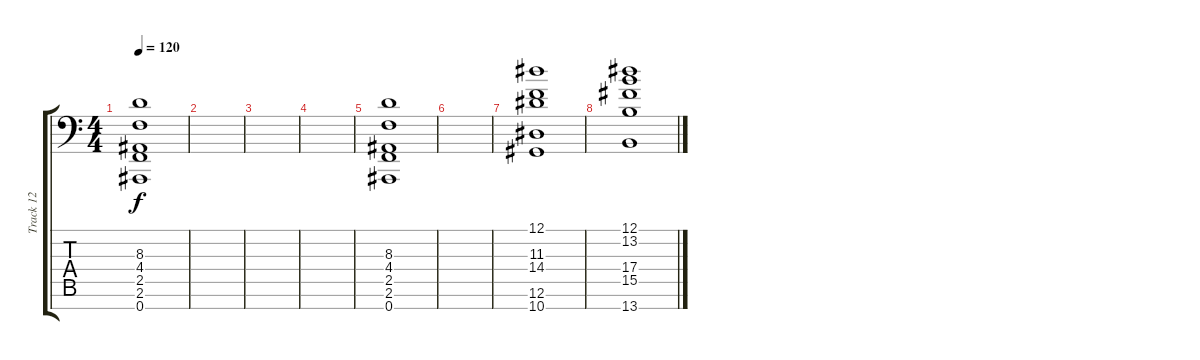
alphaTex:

\track ("Track 12" "Track 12") {instrument timpani}
\staff {score tabs}
\tuning (Eb4 Bb3 Gb3 Db3 Ab2 Eb2 Bb1) {hide}
\ts (4 4)
\tempo 120
\clef f4
\ks c
(8.3 4.4 2.5 2.6 0.7).1{dy f} |
|
|
|
(8.3 4.4 2.5 2.6 0.7).1 |
|
(12.1 11.3 14.4 12.6 10.7).1 |
(12.1 13.2 17.4 15.5 13.7).1
